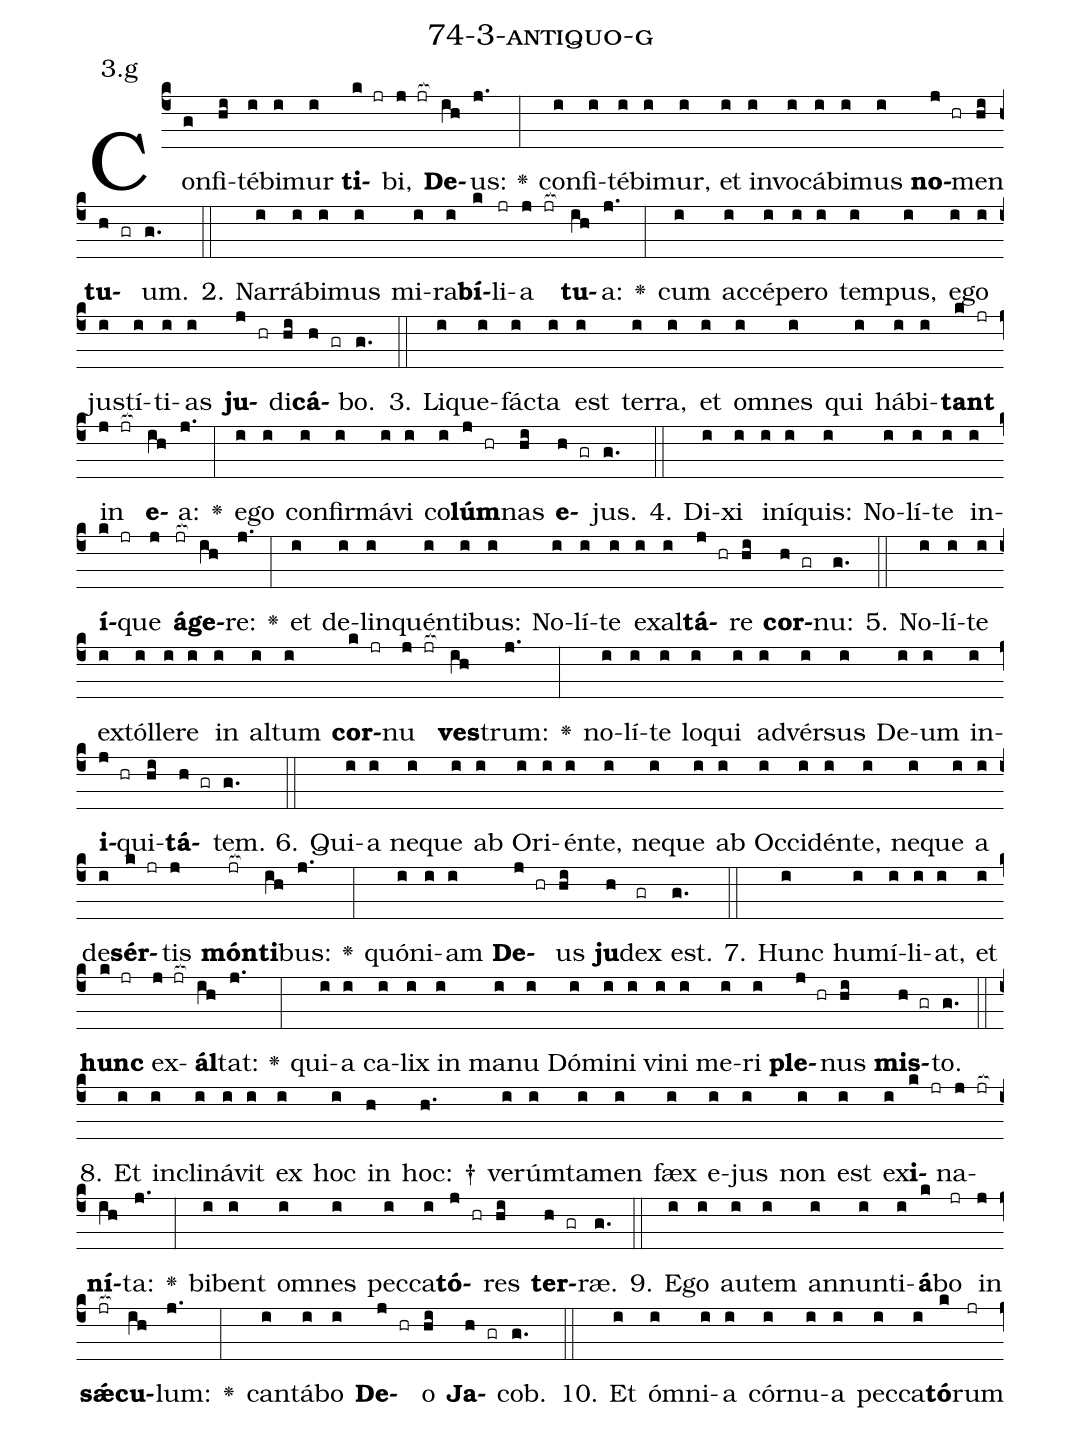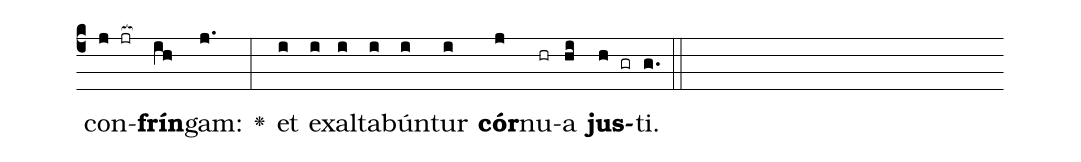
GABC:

name: 74-3-antiquo-g;
annotation: 3.g;
%%
(c4)Con(g)fi(hi)té(i)bi(i)mur(i) <b>ti</b>(k jr)bi,(j jr[ocb:1{]) <b>De</b>(ih[ocb:0}])us:(j.) <v>\greheightstar</v>(:) con(i)fi(i)té(i)bi(i)mur,(i) et(i) in(i)vo(i)cá(i)bi(i)mus(i) <b>no</b>(j hr)men(hi) <b>tu</b>(h gr)um.(g.) (::)
2. Nar(i)rá(i)bi(i)mus(i) mi(i)ra(i)<b>bí</b>(k)li(jr)a(j jr[ocb:1{]) <b>tu</b>(ih[ocb:0}])a:(j.) <v>\greheightstar</v>(:) cum(i) ac(i)cé(i)pe(i)ro(i) tem(i)pus,(i) e(i)go(i) jus(i)tí(i)ti(i)as(i) <b>ju</b>(j hr)di(hi)<b>cá</b>(h gr)bo.(g.) (::)
3. Li(i)que(i)fác(i)ta(i) est(i) ter(i)ra,(i) et(i) om(i)nes(i) qui(i) há(i)bi(i)<b>tant</b>(k jr) in(j jr[ocb:1{]) <b>e</b>(ih[ocb:0}])a:(j.) <v>\greheightstar</v>(:) e(i)go(i) con(i)fir(i)má(i)vi(i) co(i)<b>lúm</b>(j hr)nas(hi) <b>e</b>(h gr)jus.(g.) (::)
4. Di(i)xi(i) in(i)í(i)quis:(i) No(i)lí(i)te(i) in(i)<b>í</b>(k jr)que(j) <b>á</b>(jr[ocb:1{])<b>ge</b>(ih[ocb:0}])re:(j.) <v>\greheightstar</v>(:) et(i) de(i)lin(i)quén(i)ti(i)bus:(i) No(i)lí(i)te(i) ex(i)al(i)<b>tá</b>(j hr)re(hi) <b>cor</b>(h gr)nu:(g.) (::)
5. No(i)lí(i)te(i) ex(i)tól(i)le(i)re(i) in(i) al(i)tum(i) <b>cor</b>(k jr)nu(j jr[ocb:1{]) <b>ves</b>(ih[ocb:0}])trum:(j.) <v>\greheightstar</v>(:) no(i)lí(i)te(i) lo(i)qui(i) ad(i)vér(i)sus(i) De(i)um(i) in(i)<b>i</b>(j hr)qui(hi)<b>tá</b>(h gr)tem.(g.) (::)
6. Qui(i)a(i) ne(i)que(i) ab(i) O(i)ri(i)én(i)te,(i) ne(i)que(i) ab(i) Oc(i)ci(i)dén(i)te,(i) ne(i)que(i) a(i) de(i)<b>sér</b>(k jr)tis(j) <b>món</b>(jr[ocb:1{])<b>ti</b>(ih[ocb:0}])bus:(j.) <v>\greheightstar</v>(:) quón(i)i(i)am(i) <b>De</b>(j hr)us(hi) <b>ju</b>(h)dex(gr) est.(g.) (::)
7. Hunc(i) hu(i)mí(i)li(i)at,(i) et(i) <b>hunc</b>(k jr) ex(j jr[ocb:1{])<b>ál</b>(ih[ocb:0}])tat:(j.) <v>\greheightstar</v>(:) qui(i)a(i) ca(i)lix(i) in(i) ma(i)nu(i) Dó(i)mi(i)ni(i) vi(i)ni(i) me(i)ri(i) <b>ple</b>(j hr)nus(hi) <b>mis</b>(h gr)to.(g.) (::)
8. Et(i) in(i)cli(i)ná(i)vit(i) ex(i) hoc(i) in(h) hoc: †(h.) ve(i)rúm(i)ta(i)men(i) fæx(i) e(i)jus(i) non(i) est(i) ex(i)<b>i</b>(k jr)na(j jr[ocb:1{])<b>ní</b>(ih[ocb:0}])ta:(j.) <v>\greheightstar</v>(:) bi(i)bent(i) om(i)nes(i) pec(i)ca(i)<b>tó</b>(j hr)res(hi) <b>ter</b>(h gr)ræ.(g.) (::)
9. E(i)go(i) au(i)tem(i) an(i)nun(i)ti(i)<b>á</b>(k)bo(jr) in(j) <b>sǽ</b>(jr[ocb:1{])<b>cu</b>(ih[ocb:0}])lum:(j.) <v>\greheightstar</v>(:) can(i)tá(i)bo(i) <b>De</b>(j hr)o(hi) <b>Ja</b>(h gr)cob.(g.) (::)
10. Et(i) óm(i)ni(i)a(i) cór(i)nu(i)a(i) pec(i)ca(i)<b>tó</b>(k)rum(jr) con(j jr[ocb:1{])<b>frín</b>(ih[ocb:0}])gam:(j.) <v>\greheightstar</v>(:) et(i) ex(i)al(i)ta(i)bún(i)tur(i) <b>cór</b>(j)nu(hr)a(hi) <b>jus</b>(h gr)ti.(g.) (::)
